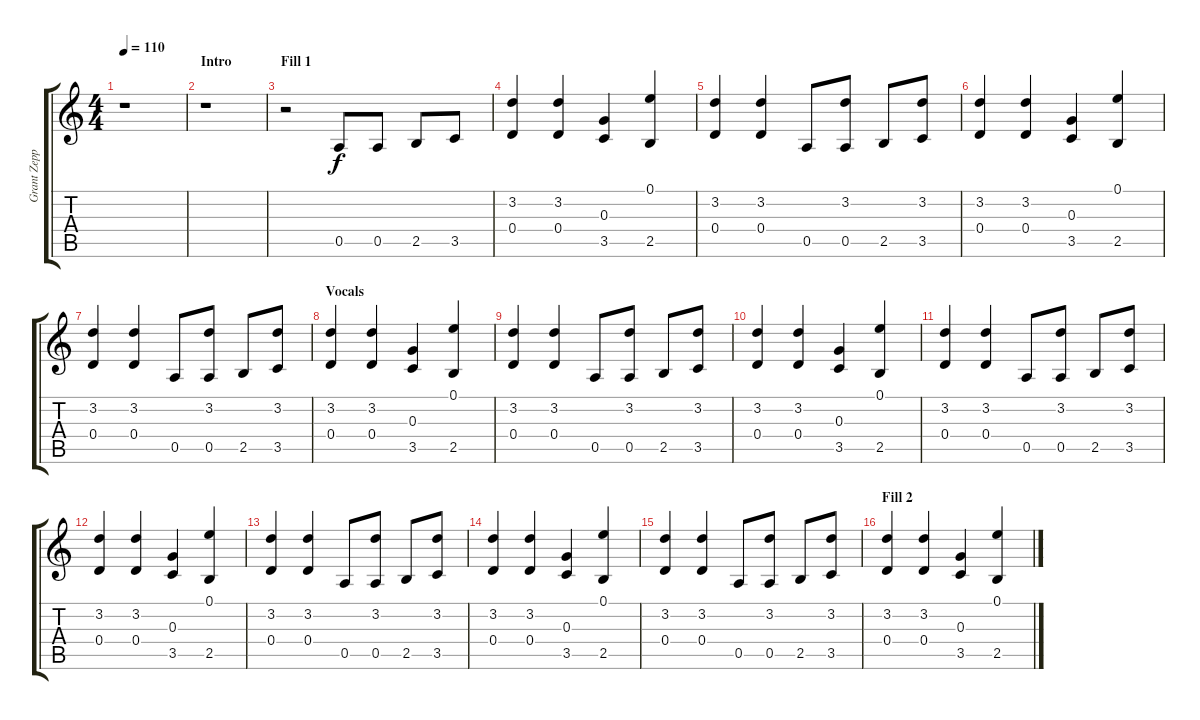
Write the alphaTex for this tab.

\track ("Grant Zeppelin" "Grant Zepp") {instrument acousticguitarsteel}
\staff {score tabs}
\tuning (E4 B3 G3 D3 A2 E2) {hide}
\ts (4 4)
\tempo 110
\clef g2
\ks c
r.1{dy f instrument acousticguitarsteel} |
\section ("" "Intro")
r.1 |
\section ("" "Fill 1")
r.2 0.5.8 0.5.8 2.5.8 3.5.8 |
(3.2 0.4).4 (3.2 0.4).4 (0.3 3.5).4 (0.1 2.5).4 |
(3.2 0.4).4 (3.2 0.4).4 0.5.8 (3.2 0.5).8 2.5.8 (3.2 3.5).8 |
(3.2 0.4).4 (3.2 0.4).4 (0.3 3.5).4 (0.1 2.5).4 |
(3.2 0.4).4 (3.2 0.4).4 0.5.8 (3.2 0.5).8 2.5.8 (3.2 3.5).8 |
\section ("" "Vocals")
(3.2 0.4).4 (3.2 0.4).4 (0.3 3.5).4 (0.1 2.5).4 |
(3.2 0.4).4 (3.2 0.4).4 0.5.8 (3.2 0.5).8 2.5.8 (3.2 3.5).8 |
(3.2 0.4).4 (3.2 0.4).4 (0.3 3.5).4 (0.1 2.5).4 |
(3.2 0.4).4 (3.2 0.4).4 0.5.8 (3.2 0.5).8 2.5.8 (3.2 3.5).8 |
(3.2 0.4).4 (3.2 0.4).4 (0.3 3.5).4 (0.1 2.5).4 |
(3.2 0.4).4 (3.2 0.4).4 0.5.8 (3.2 0.5).8 2.5.8 (3.2 3.5).8 |
(3.2 0.4).4 (3.2 0.4).4 (0.3 3.5).4 (0.1 2.5).4 |
(3.2 0.4).4 (3.2 0.4).4 0.5.8 (3.2 0.5).8 2.5.8 (3.2 3.5).8 |
\section ("" "Fill 2")
(3.2 0.4).4 (3.2 0.4).4 (0.3 3.5).4 (0.1 2.5).4
